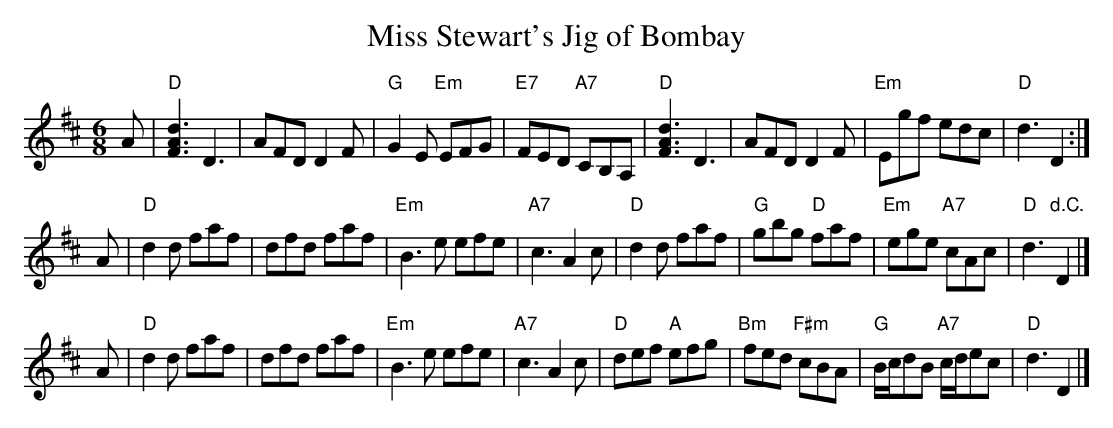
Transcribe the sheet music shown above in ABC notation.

X:1
T: Miss Stewart's Jig of Bombay
M: 6/8
L: 1/8
K: D
A \
| "D"[d3A3F3] D3 | AFD D2F | "G"G2E "Em"EFG | "E7"FED "A7"CB,A, \
| "D"[d3A3F3] D3 | AFD D2F | "Em"Egf edc | "D"d3 D2 :|
A \
| "D"d2d faf | dfd faf | "Em"B3e efe | "A7"c3 A2c \
|  "D"d2d faf | "G"gbg "D"faf | "Em"ege "A7"cAc | "D"d3 "d.C."D2 |]
A \
| "D"d2d faf | dfd faf | "Em"B3e efe | "A7"c3 A2c \
|  "D"def "A"efg | "Bm"fed "F#m"cBA | "G"B/c/dB "A7"c/d/ec | "D"d3 D2 |]
